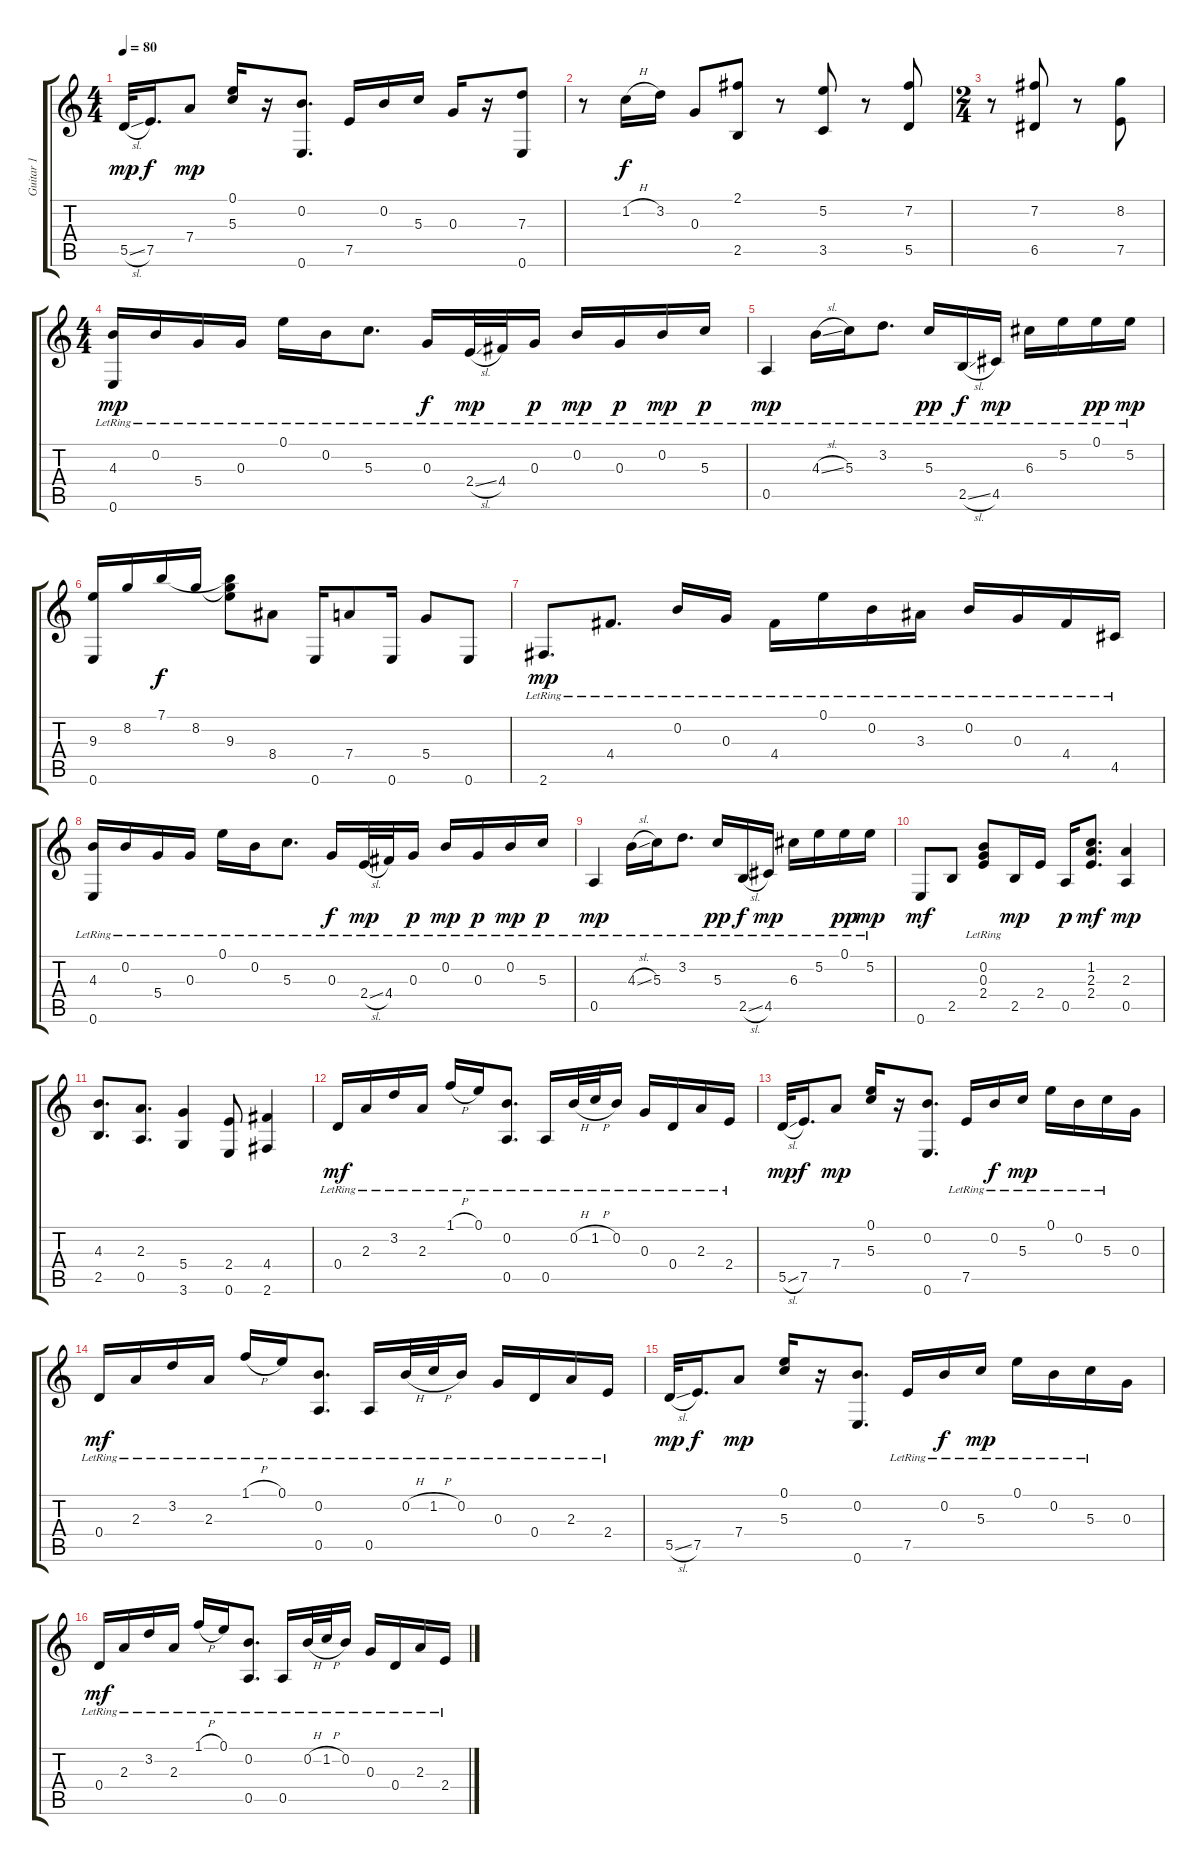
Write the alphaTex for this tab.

\track ("Guitar 1" "Guitar 1") {instrument acousticguitarnylon}
\staff {score tabs}
\tuning (E4 B3 G3 D3 A2 E2) {hide}
\ts (4 4)
\tempo 80
\clef g2
\ks c
5.5{sl}.32{dy mp} 7.5.16{d dy f} 7.4.8{dy mp} (0.1 5.3).16 r.16 (0.2 0.6).8{d} 7.5.16 0.2.16 5.3.16 0.3.16 r.16 (7.3 0.6).8 |
r.8 1.2{h}.16{dy f} 3.2.16 0.3.8 (2.1 2.5).8 r.8 (5.2 3.5).8 r.8 (7.2 5.5).8 |
\ts (2 4)
r.8 (7.2 6.5).8 r.8 (8.2 7.5).8 |
\ts (4 4)
(4.3{lr} 0.6{lr}).16{dy mp} 0.2{lr}.16 5.4{lr}.16 0.3{lr}.16 0.1{lr}.16 0.2{lr}.16 5.3{lr}.8{d} 0.3{lr}.16{dy f} 2.4{sl lr}.32{dy mp} 4.4{lr}.32 0.3{lr}.16{dy p} 0.2{lr}.16{dy mp} 0.3{lr}.16{dy p} 0.2{lr}.16{dy mp} 5.3{lr}.16{dy p} |
0.5{lr}.4{dy mp} 4.3{sl lr}.16 5.3{lr}.16 3.2{lr}.8{d} 5.3{lr}.16{dy pp} 2.5{sl lr}.16{dy f} 4.5{lr}.16{dy mp} 6.3{lr}.16 5.2{lr}.16 0.1{lr}.16{dy pp} 5.2{lr}.16{dy mp} |
(9.3 0.6).16 8.2.16 7.1.16{dy f} 8.2.16 (7.1{t} 8.2{t} 9.3).8 8.4.8 0.6.16 7.4.8 0.6.16 5.4.8 0.6.8 |
2.6{lr}.8{d dy mp} 4.4{lr}.8{d} 0.2{lr}.16 0.3{lr}.16 4.4{lr}.16 0.1{lr}.16 0.2{lr}.16 3.3{lr}.16 0.2{lr}.16 0.3{lr}.16 4.4{lr}.16 4.5{lr}.16 |
(4.3{lr} 0.6{lr}).16 0.2{lr}.16 5.4{lr}.16 0.3{lr}.16 0.1{lr}.16 0.2{lr}.16 5.3{lr}.8{d} 0.3{lr}.16{dy f} 2.4{sl lr}.32{dy mp} 4.4{lr}.32 0.3{lr}.16{dy p} 0.2{lr}.16{dy mp} 0.3{lr}.16{dy p} 0.2{lr}.16{dy mp} 5.3{lr}.16{dy p} |
0.5{lr}.4{dy mp} 4.3{sl lr}.16 5.3{lr}.16 3.2{lr}.8{d} 5.3{lr}.16{dy pp} 2.5{sl lr}.16{dy f} 4.5{lr}.16{dy mp} 6.3{lr}.16 5.2{lr}.16 0.1{lr}.16{dy pp} 5.2{lr}.16{dy mp} |
0.6.8{dy mf} 2.5.8 (0.2{lr} 0.3{lr} 2.4{lr}).8 2.5.16{dy mp} 2.4.16 0.5.16{dy p} (1.2 2.3 2.4).8{d dy mf} (2.3 0.5).4{dy mp} |
(4.3 2.5).8{d} (2.3 0.5).8{d} (5.4 3.6).4 (2.4 0.6).8 (4.4 2.6).4 |
0.4{lr}.16{dy mf} 2.3{lr}.16 3.2{lr}.16 2.3{lr}.16 1.1{h lr}.16 0.1{lr}.16 (0.2{lr} 0.5{lr}).8{d} 0.5{lr}.16 0.2{h lr}.32 1.2{h lr}.32 0.2{lr}.16 0.3{lr}.16 0.4{lr}.16 2.3{lr}.16 2.4{lr}.16 |
5.5{sl}.32{dy mp} 7.5.16{d dy f} 7.4.8{dy mp} (0.1 5.3).16 r.16 (0.2 0.6).8{d} 7.5{lr}.16 0.2{lr}.16{dy f} 5.3{lr}.16{dy mp} 0.1{lr}.16 0.2{lr}.16 5.3{lr}.16 0.3.16 |
0.4{lr}.16{dy mf} 2.3{lr}.16 3.2{lr}.16 2.3{lr}.16 1.1{h lr}.16 0.1{lr}.16 (0.2{lr} 0.5{lr}).8{d} 0.5{lr}.16 0.2{h lr}.32 1.2{h lr}.32 0.2{lr}.16 0.3{lr}.16 0.4{lr}.16 2.3{lr}.16 2.4{lr}.16 |
5.5{sl}.32{dy mp} 7.5.16{d dy f} 7.4.8{dy mp} (0.1 5.3).16 r.16 (0.2 0.6).8{d} 7.5{lr}.16 0.2{lr}.16{dy f} 5.3{lr}.16{dy mp} 0.1{lr}.16 0.2{lr}.16 5.3{lr}.16 0.3.16 |
0.4{lr}.16{dy mf} 2.3{lr}.16 3.2{lr}.16 2.3{lr}.16 1.1{h lr}.16 0.1{lr}.16 (0.2{lr} 0.5{lr}).8{d} 0.5{lr}.16 0.2{h lr}.32 1.2{h lr}.32 0.2{lr}.16 0.3{lr}.16 0.4{lr}.16 2.3{lr}.16 2.4{lr}.16
